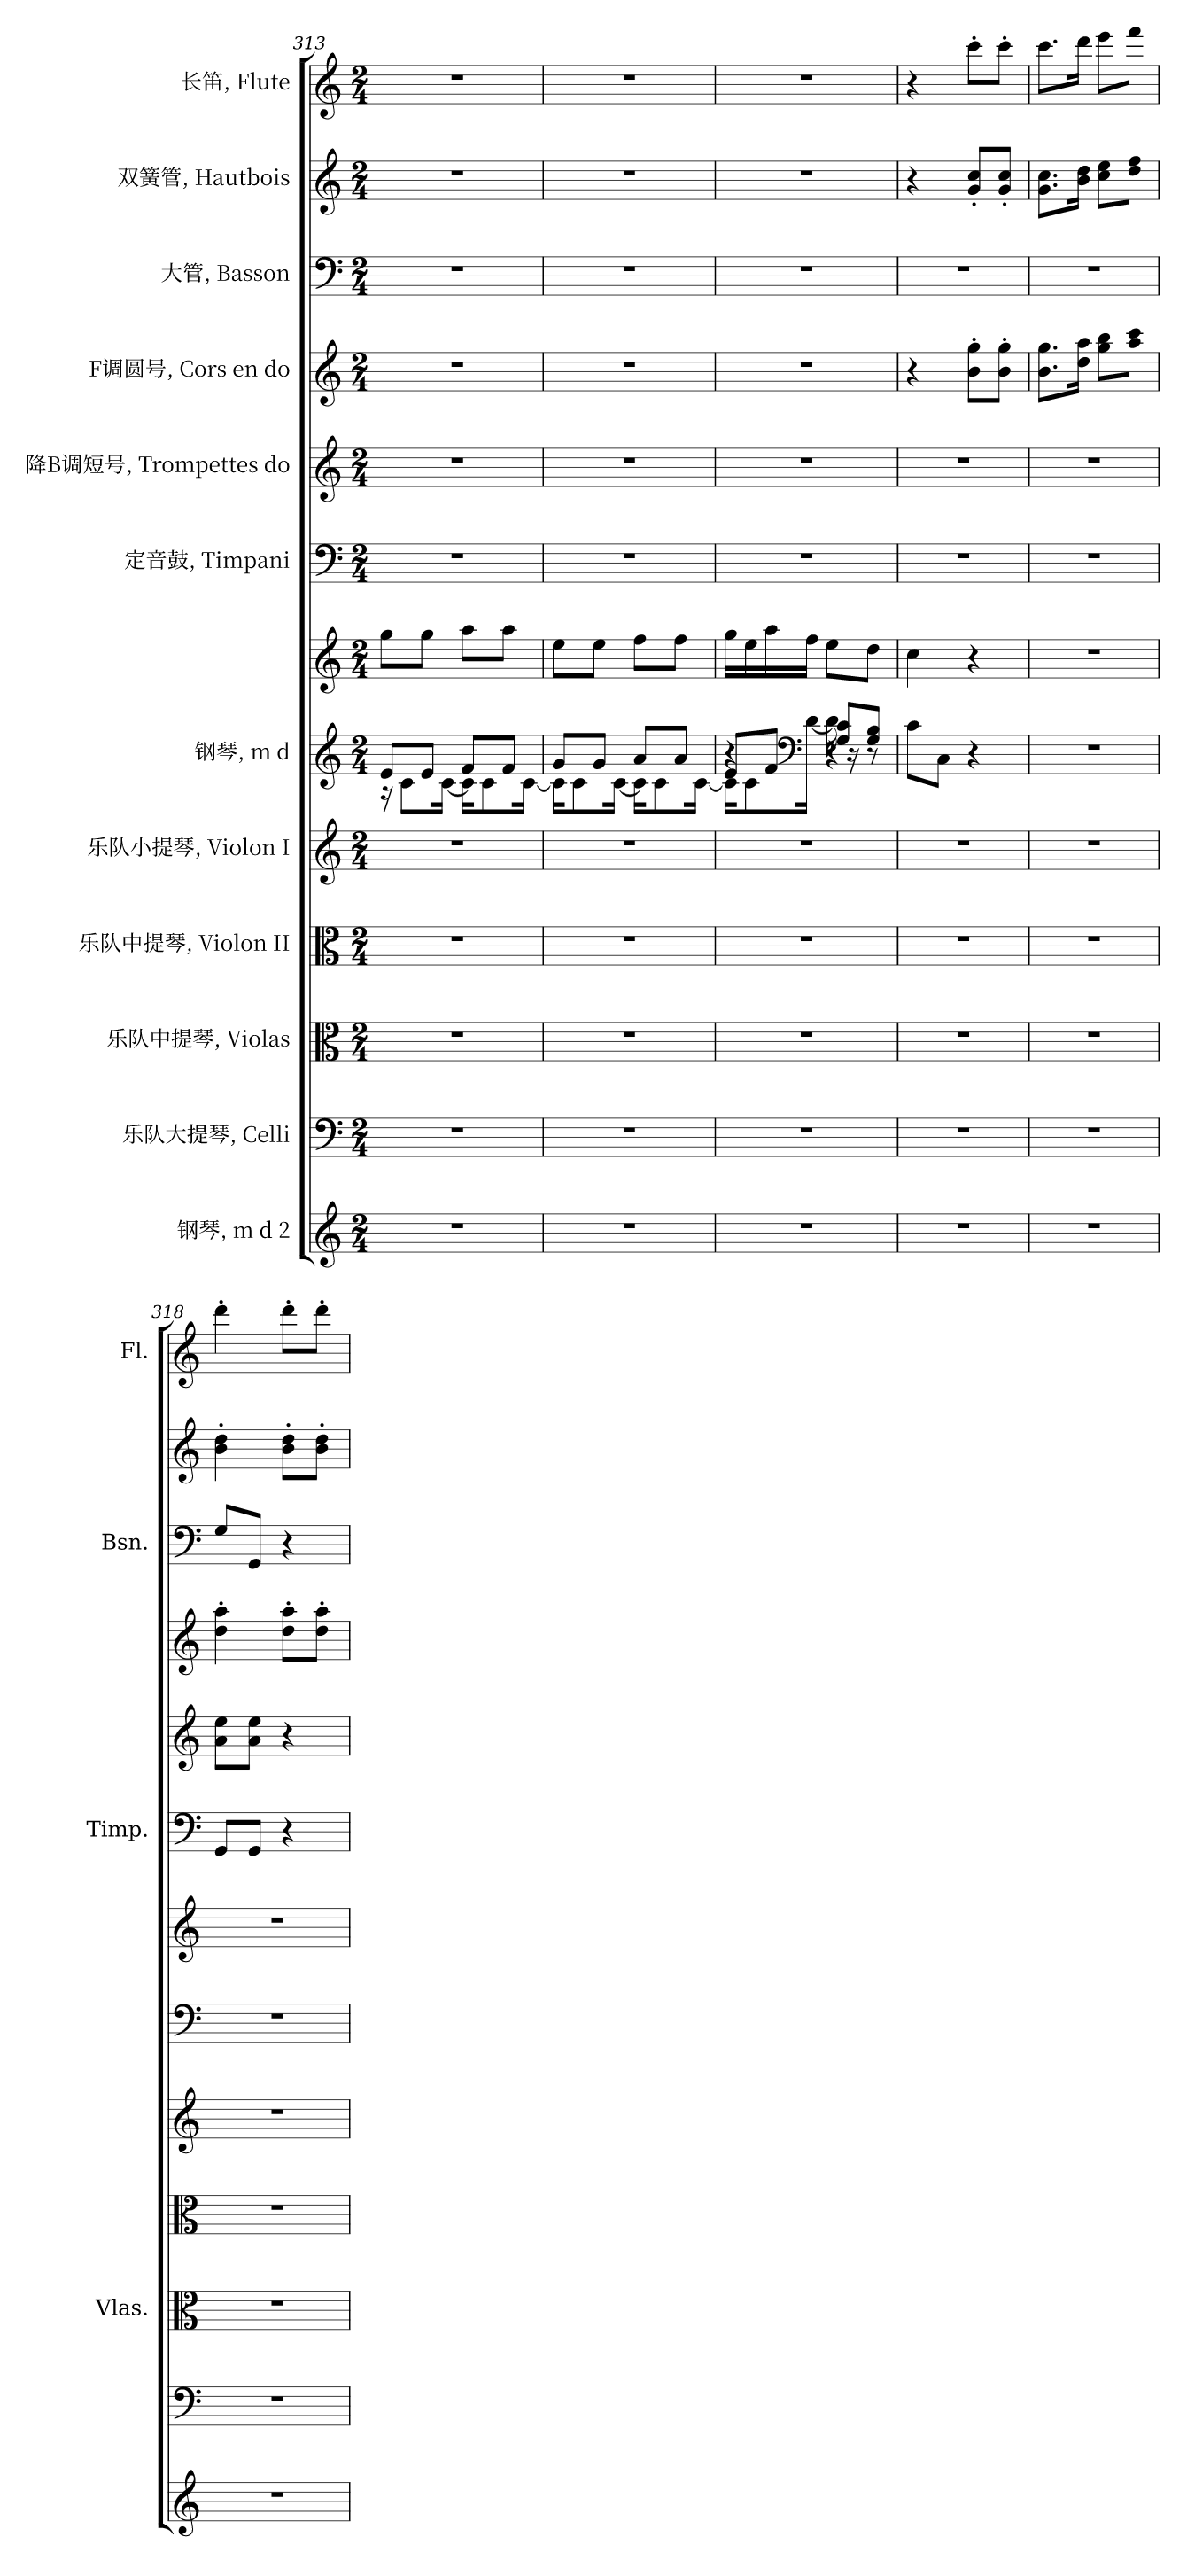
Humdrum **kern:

**kern	**kern	**kern	**kern	**kern	**kern	**kern	**kern	**kern	**kern	**kern	**kern	**kern
*part12	*part11	*part10	*part9	*part8	*part7	*part7	*part6	*part5	*part4	*part3	*part2	*part1
*staff13	*staff12	*staff11	*staff10	*staff9	*staff8	*staff7	*staff6	*staff5	*staff4	*staff3	*staff2	*staff1
*I"钢琴, m d 2	*I"乐队大提琴, Celli	*I"乐队中提琴, Violas	*I"乐队中提琴, Violon II	*I"乐队小提琴, Violon I	*I"钢琴, m d	*	*I"定音鼓, Timpani	*I"降B调短号, Trompettes do	*I"F调圆号, Cors en do	*I"大管, Basson	*I"双簧管, Hautbois	*I"长笛, Flute
*	*	*I'Vlas.	*	*	*	*	*I'Timp.	*	*	*I'Bsn.	*	*I'Fl.
*clefG2	*clefF4	*clefC3	*clefC3	*clefG2	*clefG2	*clefG2	*clefF4	*clefG2	*clefG2	*clefF4	*clefG2	*clefG2
*	*	*	*	*	*	*	*	*ITrd1c2	*ITrd4c7	*	*	*
*k[]	*k[]	*k[]	*k[]	*k[]	*k[]	*k[]	*k[]	*k[b-e-]	*k[b-]	*k[]	*k[]	*k[]
*M2/4	*M2/4	*M2/4	*M2/4	*M2/4	*M2/4	*M2/4	*M2/4	*M2/4	*M2/4	*M2/4	*M2/4	*M2/4
=313	=313	=313	=313	=313	=313	=313	=313	=313	=313	=313	=313	=313
*	*	*	*	*	*^	*	*	*	*	*	*	*
2r	2r	2r	2r	2r	8e/L	16r	8gg\L	2r	2r	2r	2r	2r	2r
.	.	.	.	.	.	8c\L	.	.	.	.	.	.	.
.	.	.	.	.	8e/J	.	8gg\J	.	.	.	.	.	.
.	.	.	.	.	.	[16c\Jk	.	.	.	.	.	.	.
.	.	.	.	.	8f/L	16c\KL]	8aa\L	.	.	.	.	.	.
.	.	.	.	.	.	8c\	.	.	.	.	.	.	.
.	.	.	.	.	8f/J	.	8aa\J	.	.	.	.	.	.
.	.	.	.	.	.	[16c\Jk	.	.	.	.	.	.	.
!!LO:PB:g=z
=314	=314	=314	=314	=314	=314	=314	=314	=314	=314	=314	=314	=314	=314
2r	2r	2r	2r	2r	8g/L	16c\KL]	8ee\L	2r	2r	2r	2r	2r	2r
.	.	.	.	.	.	8c\	.	.	.	.	.	.	.
.	.	.	.	.	8g/J	.	8ee\J	.	.	.	.	.	.
.	.	.	.	.	.	[16c\Jk	.	.	.	.	.	.	.
.	.	.	.	.	8a/L	16c\KL]	8ff\L	.	.	.	.	.	.
.	.	.	.	.	.	8c\	.	.	.	.	.	.	.
.	.	.	.	.	8a/J	.	8ff\J	.	.	.	.	.	.
.	.	.	.	.	.	[16c\Jk	.	.	.	.	.	.	.
=315	=315	=315	=315	=315	=315	=315	=315	=315	=315	=315	=315	=315	=315
*	*	*	*	*	*	*^	*	*	*	*	*	*	*
2r	2r	2r	2r	2r	8e/L	16c\KL]	4r	16gg\LL	2r	2r	2r	2r	2r	2r
.	.	.	.	.	.	8c\	.	16ee\	.	.	.	.	.	.
.	.	.	.	.	8f/J	.	.	16aa\	.	.	.	.	.	.
*	*	*	*	*	*clefF4	*	*	*	*	*	*	*	*	*
.	.	.	.	.	.	[16d\Jk	.	16ff\JJ	.	.	.	.	.	.
.	.	.	.	.	4r	16d\]	8G/ 8c/L	8ee\L	.	.	.	.	.	.
.	.	.	.	.	.	16r	.	.	.	.	.	.	.	.
.	.	.	.	.	.	8r	8G/ 8B/J	8dd\J	.	.	.	.	.	.
*	*	*	*	*	*v	*v	*v	*	*	*	*	*	*	*
=316	=316	=316	=316	=316	=316	=316	=316	=316	=316	=316	=316	=316
2r	2r	2r	2r	2r	8c\L	4cc\	2r	2r	4r	2r	4r	4r
.	.	.	.	.	8C\J	.	.	.	.	.	.	.
.	.	.	.	.	4r	4r	.	.	8e\' 8cc\'L	.	8g/' 8cc/'L	8ccc'\L
.	.	.	.	.	.	.	.	.	8e\' 8cc\'J	.	8g/' 8cc/'J	8ccc'\J
=317	=317	=317	=317	=317	=317	=317	=317	=317	=317	=317	=317	=317
2r	2r	2r	2r	2r	2r	2r	2r	2r	8.e\ 8.cc\L	2r	8.g\ 8.cc\L	8.ccc\L
.	.	.	.	.	.	.	.	.	16g\ 16dd\Jk	.	16b\ 16dd\Jk	16ddd\Jk
.	.	.	.	.	.	.	.	.	8cc\ 8ee\L	.	8cc\ 8ee\L	8eee\L
.	.	.	.	.	.	.	.	.	8dd\ 8ff\J	.	8dd\ 8ff\J	8fff\J
=318	=318	=318	=318	=318	=318	=318	=318	=318	=318	=318	=318	=318
2r	2r	2r	2r	2r	2r	2r	8GG/L	8g\ 8dd\L	4g\' 4dd\'	8G/L	4b\' 4dd\'	4ddd'\
.	.	.	.	.	.	.	8GG/J	8g\ 8dd\J	.	8GG/J	.	.
.	.	.	.	.	.	.	4r	4r	8g\' 8dd\'L	4r	8b\' 8dd\'L	8ddd'\L
.	.	.	.	.	.	.	.	.	8g\' 8dd\'J	.	8b\' 8dd\'J	8ddd'\J
=	=	=	=	=	=	=	=	=	=	=	=	=
*-	*-	*-	*-	*-	*-	*-	*-	*-	*-	*-	*-	*-
